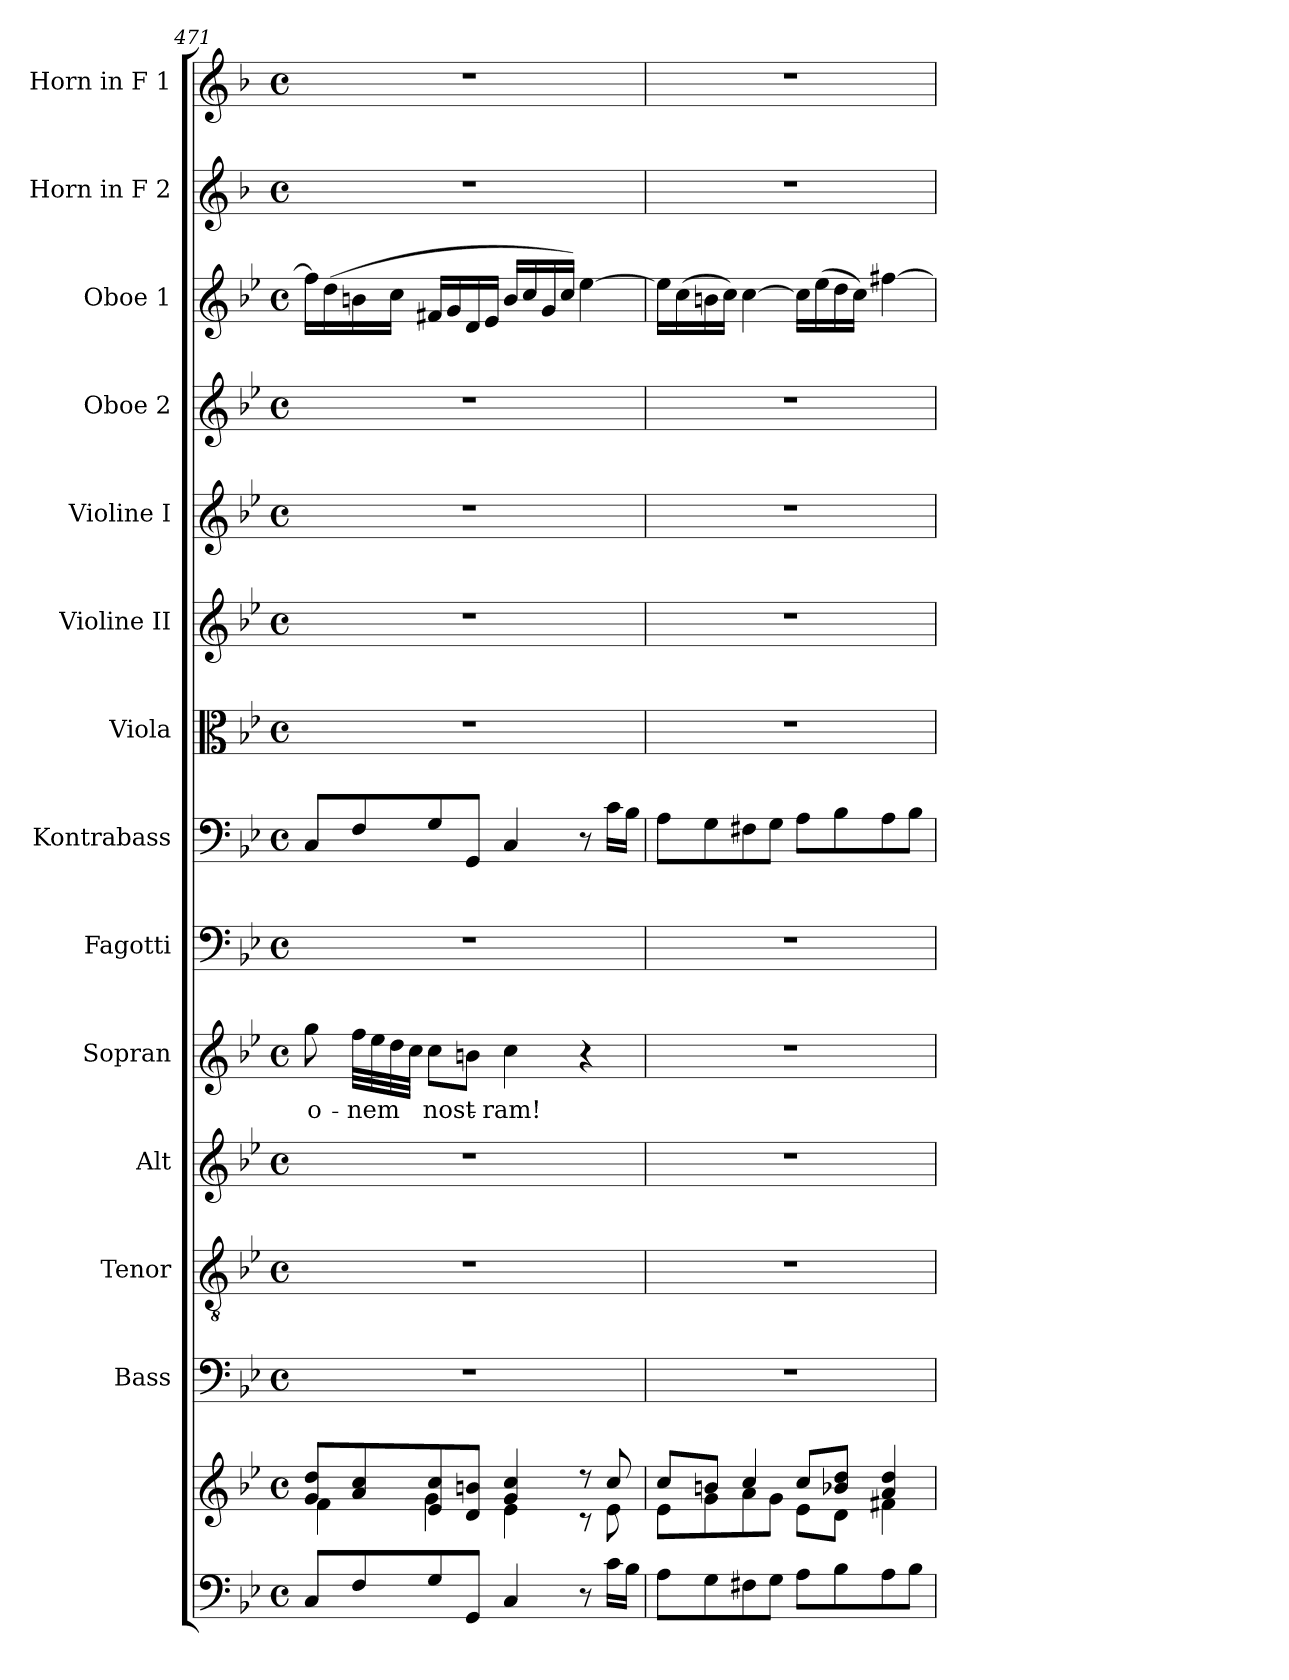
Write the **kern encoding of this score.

**kern	**kern	**kern	**kern	**kern	**kern	**text	**kern	**kern	**kern	**kern	**kern	**kern	**kern	**kern	**kern
*part14	*part14	*part13	*part12	*part11	*part10	*part10	*part9	*part8	*part7	*part6	*part5	*part4	*part3	*part2	*part1
*staff15	*staff14	*staff13	*staff12	*staff11	*staff10	*staff10	*staff9	*staff8	*staff7	*staff6	*staff5	*staff4	*staff3	*staff2	*staff1
*	*	*I"Bass	*I"Tenor	*I"Alt	*I"Sopran	*	*I"Fagotti	*I"Kontrabass	*I"Viola	*I"Violine II	*I"Violine I	*I"Oboe 2	*I"Oboe 1	*I"Horn in F 2	*I"Horn in F 1
*	*	*I'B.	*I'T.	*I'A.	*I'S.	*	*I'Fg.	*I'Kb.	*I'Vla.	*I'Vl. II	*I'Vl. I	*I'Ob. 2	*I'Ob. 1	*	*
!!LO:PB:g=z
*clefF4	*clefG2	*clefF4	*clefGv2	*clefG2	*clefG2	*	*clefF4	*clefF4	*clefC3	*clefG2	*clefG2	*clefG2	*clefG2	*clefG2	*clefG2
*	*	*	*	*	*	*	*	*ITrd7c12	*	*	*	*	*	*ITrd4c7	*ITrd4c7
*k[b-e-]	*k[b-e-]	*k[b-e-]	*k[b-e-]	*k[b-e-]	*k[b-e-]	*	*k[b-e-]	*k[b-e-]	*k[b-e-]	*k[b-e-]	*k[b-e-]	*k[b-e-]	*k[b-e-]	*k[b-e-]	*k[b-e-]
*B-:	*B-:	*B-:	*B-:	*B-:	*B-:	*	*B-:	*B-:	*B-:	*B-:	*B-:	*B-:	*B-:	*B-:	*B-:
*M4/4	*M4/4	*M4/4	*M4/4	*M4/4	*M4/4	*	*M4/4	*M4/4	*M4/4	*M4/4	*M4/4	*M4/4	*M4/4	*M4/4	*M4/4
*met(c)	*met(c)	*met(c)	*met(c)	*met(c)	*met(c)	*	*met(c)	*met(c)	*met(c)	*met(c)	*met(c)	*met(c)	*met(c)	*met(c)	*met(c)
=471	=471	=471	=471	=471	=471	=471	=471	=471	=471	=471	=471	=471	=471	=471	=471
*	*^	*	*	*	*	*	*	*	*	*	*	*	*	*	*
!	!	!	!	!	!	!	!LO:LY:b	!	!	!	!	!	!	!	!	!
8C/L	8g/ 8dd/L	4f\	1r	1r	1r	8gg\	-o-	1r	8CC/L	1r	1r	1r	1r	16ff\LL]	1r	1r
.	.	.	.	.	.	.	.	.	.	.	.	.	.	(>16dd\	.	.
!	!	!	!	!	!	!	!LO:LY:b	!	!	!	!	!	!	!	!	!
8F/	8a/ 8cc/	.	.	.	.	32ff\LLL	-nem	.	8FF/	.	.	.	.	16bn\	.	.
.	.	.	.	.	.	32ee-\	.	.	.	.	.	.	.	.	.	.
.	.	.	.	.	.	32dd\	.	.	.	.	.	.	.	16cc\JJ	.	.
.	.	.	.	.	.	32cc\JJJ	.	.	.	.	.	.	.	.	.	.
!	!	!	!	!	!	!	!LO:LY:b	!	!	!	!	!	!	!	!	!
8G/	8e-/ 8cc/	4g\	.	.	.	8cc\L	nost-	.	8GG/	.	.	.	.	16f#X/LL	.	.
.	.	.	.	.	.	.	.	.	.	.	.	.	.	16g/	.	.
8GG/J	8d/ 8bn/J	.	.	.	.	8bn\J	.	.	8GGG/J	.	.	.	.	16d/	.	.
.	.	.	.	.	.	.	.	.	.	.	.	.	.	16e-/JJ	.	.
!	!	!	!	!	!	!	!LO:LY:b	!	!	!	!	!	!	!	!	!
4C/	4g/ 4cc/	4e-\	.	.	.	4cc\	-ram!	.	4CC/	.	.	.	.	16b/LL	.	.
.	.	.	.	.	.	.	.	.	.	.	.	.	.	16cc/	.	.
.	.	.	.	.	.	.	.	.	.	.	.	.	.	16g/	.	.
.	.	.	.	.	.	.	.	.	.	.	.	.	.	16cc/JJ)	.	.
8r	8r	8r	.	.	.	4r	.	.	8r	.	.	.	.	[4ee-\	.	.
16c\LL	8cc/	8e-\	.	.	.	.	.	.	16C\LL	.	.	.	.	.	.	.
16B-\JJ	.	.	.	.	.	.	.	.	16BB-\JJ	.	.	.	.	.	.	.
=472	=472	=472	=472	=472	=472	=472	=472	=472	=472	=472	=472	=472	=472	=472	=472	=472
8A\L	8cc/L	8e-\L	1r	1r	1r	1r	.	1r	8AA\L	1r	1r	1r	1r	16ee-\LL]	1r	1r
.	.	.	.	.	.	.	.	.	.	.	.	.	.	(>16cc\	.	.
8G\	8bn/J	8g\	.	.	.	.	.	.	8GG\	.	.	.	.	16bn\	.	.
.	.	.	.	.	.	.	.	.	.	.	.	.	.	16cc\JJ)	.	.
8F#X\	4cc/	8a\	.	.	.	.	.	.	8FF#X\	.	.	.	.	[4cc\	.	.
8G\J	.	8g\J	.	.	.	.	.	.	8GG\J	.	.	.	.	.	.	.
8A\L	8cc/L	8e-\L	.	.	.	.	.	.	8AA\L	.	.	.	.	16cc\LL]	.	.
.	.	.	.	.	.	.	.	.	.	.	.	.	.	(>16ee-\	.	.
8B-\	8b-X/ 8dd/J	8d\J	.	.	.	.	.	.	8BB-\	.	.	.	.	16dd\	.	.
.	.	.	.	.	.	.	.	.	.	.	.	.	.	16cc\JJ)	.	.
8A\	4a/ 4dd/	4f#X\	.	.	.	.	.	.	8AA\	.	.	.	.	[4ff#X\	.	.
8B-\J	.	.	.	.	.	.	.	.	8BB-\J	.	.	.	.	.	.	.
*	*v	*v	*	*	*	*	*	*	*	*	*	*	*	*	*	*
=	=	=	=	=	=	=	=	=	=	=	=	=	=	=	=
*-	*-	*-	*-	*-	*-	*-	*-	*-	*-	*-	*-	*-	*-	*-	*-
